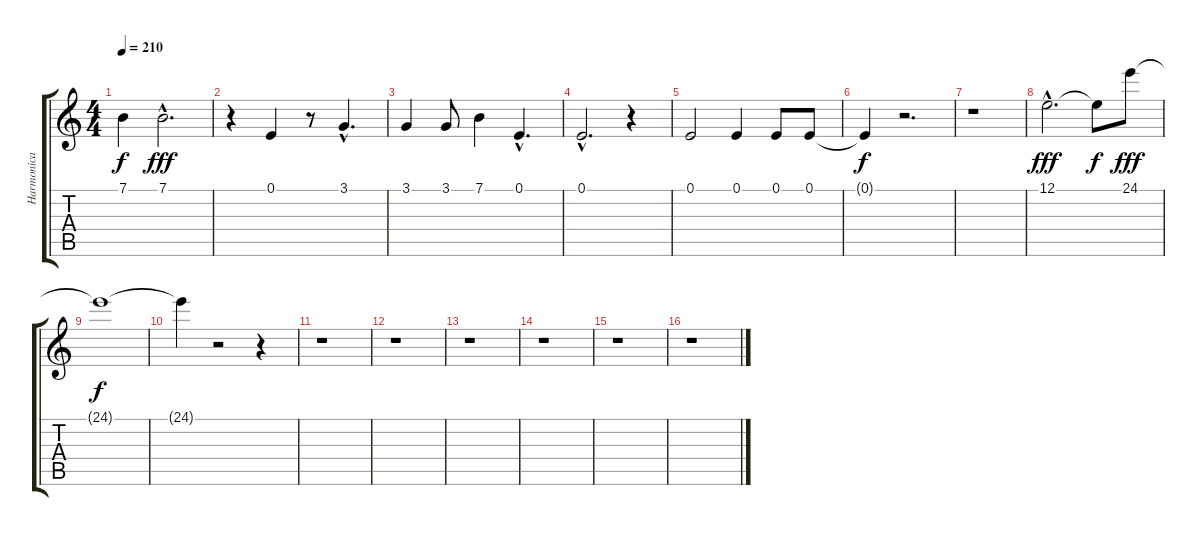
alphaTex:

\track ("Harmonica" "Harmonica") {instrument harmonica}
\staff {score tabs}
\tuning (E4 B3 G3 D3 A2 E2) {hide}
\ts (4 4)
\tempo 210
\clef g2
\ks c
7.1{t}.4{dy f} 7.1{hac}.2{d dy fff} |
r.4 0.1.4 r.8 3.1{hac}.4{d} |
3.1.4 3.1.8 7.1.4 0.1{hac}.4{d} |
0.1{hac}.2{d} r.4 |
0.1.2 0.1.4 0.1.8 0.1.8 |
0.1{t}.4{dy f} r.2{d} |
r.1 |
12.1{hac}.2{d dy fff} 12.1{t}.8{dy f} 24.1.8{dy fff} |
24.1{t}.1{dy f} |
24.1{t}.4 r.2 r.4 |
r.1 |
r.1 |
r.1 |
r.1 |
r.1 |
r.1
